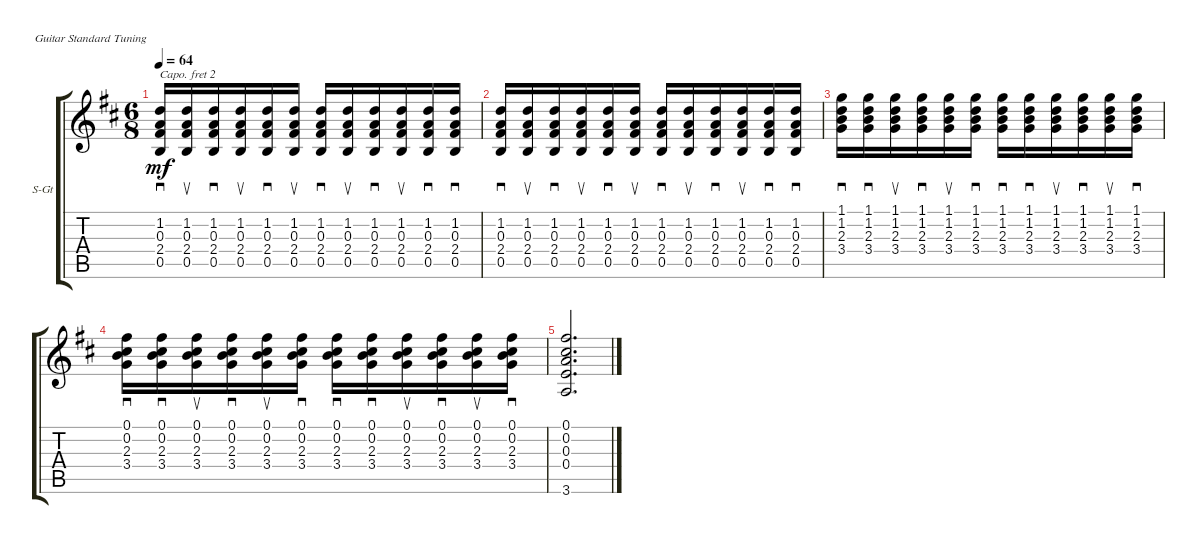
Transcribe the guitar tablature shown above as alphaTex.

\defaultSystemsLayout 4
\bracketExtendMode groupsimilarinstruments
\firstSystemTrackNameOrientation horizontal
\otherSystemsTrackNameOrientation horizontal
\track ("Acoustic Guitar" "S-Gt") {instrument acousticguitarsteel}
\staff {score tabs}
\capo 2
\tuning (E4 B3 G3 D3 A2 E2)
\ts (6 8)
\tempo 64
\clef g2
\ks d
(1.2 0.3 2.4 0.5).16{sd dy mf} (1.2 0.3 2.4 0.5).16{su} (1.2 0.3 2.4 0.5).16{sd} (1.2 0.3 2.4 0.5).16{su} (1.2 0.3 2.4 0.5).16{sd} (1.2 0.3 2.4 0.5).16{su} (1.2 0.3 2.4 0.5).16{sd} (1.2 0.3 2.4 0.5).16{su} (1.2 0.3 2.4 0.5).16{sd} (1.2 0.3 2.4 0.5).16{su} (1.2 0.3 2.4 0.5).16{sd} (1.2 0.3 2.4 0.5).16{sd} |
(1.2 0.3 2.4 0.5).16{sd} (1.2 0.3 2.4 0.5).16{su} (1.2 0.3 2.4 0.5).16{sd} (1.2 0.3 2.4 0.5).16{su} (1.2 0.3 2.4 0.5).16{sd} (1.2 0.3 2.4 0.5).16{su} (1.2 0.3 2.4 0.5).16{sd} (1.2 0.3 2.4 0.5).16{su} (1.2 0.3 2.4 0.5).16{sd} (1.2 0.3 2.4 0.5).16{su} (1.2 0.3 2.4 0.5).16{sd} (1.2 0.3 2.4 0.5).16{sd} |
(1.2 2.3 3.4 1.1).16{sd} (3.4 2.3 1.2 1.1).16{sd} (3.4 2.3 1.2 1.1).16{su} (3.4 2.3 1.2 1.1).16{sd} (3.4 2.3 1.2 1.1).16{su} (1.2 2.3 3.4 1.1).16{sd} (1.2 2.3 3.4 1.1).16{sd} (3.4 2.3 1.2 1.1).16{sd} (3.4 2.3 1.2 1.1).16{su} (3.4 2.3 1.2 1.1).16{sd} (3.4 2.3 1.2 1.1).16{su} (1.2 2.3 3.4 1.1).16{sd} |
(0.2 2.3 3.4 0.1).16{sd} (3.4 2.3 0.2 0.1).16{sd} (3.4 2.3 0.2 0.1).16{su} (3.4 2.3 0.2 0.1).16{sd} (3.4 2.3 0.2 0.1).16{su} (0.2 2.3 3.4 0.1).16{sd} (0.2 2.3 3.4 0.1).16{sd} (3.4 2.3 0.2 0.1).16{sd} (3.4 2.3 0.2 0.1).16{su} (3.4 2.3 0.2 0.1).16{sd} (3.4 2.3 0.2 0.1).16{su} (0.2 2.3 3.4 0.1).16{sd} |
(0.1 0.2 0.3 0.4 3.6).2{d}
